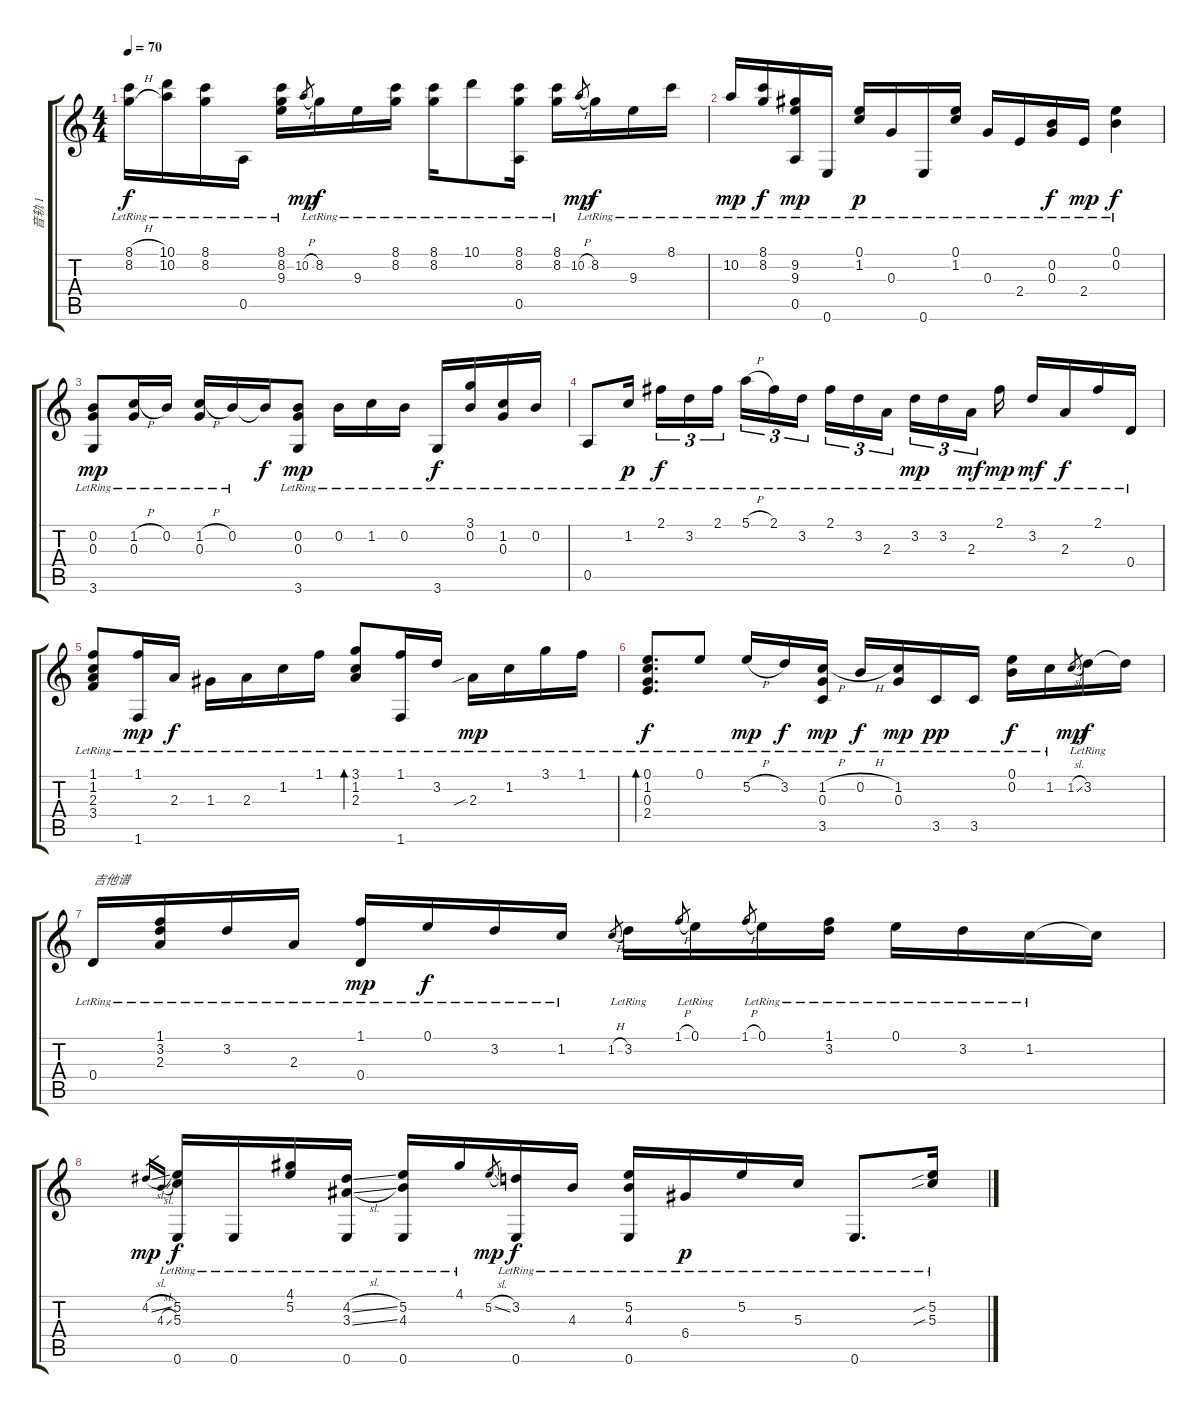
\track ("音轨 1" "音轨 1") {instrument acousticguitarnylon}
\staff {score tabs}
\tuning (E4 B3 G3 D3 A2 E2) {hide}
\ts (4 4)
\tempo 70
\clef g2
\ks c
(8.1{h lr} 8.2{h lr}).16{dy f} (10.1{lr} 10.2{lr}).16 (8.1{lr} 8.2{lr}).16 0.5{lr}.16 (8.1{lr} 8.2{lr} 9.3{lr}).16 10.2{h}.8{gr dy mp} 8.2{lr}.16{dy f} 9.3{lr}.16 (8.1{lr} 8.2{lr}).16 (8.1{lr} 8.2{lr}).16 10.1{lr}.8 (8.1{lr} 8.2{lr} 0.5{lr}).16 (8.1{lr} 8.2{lr}).16 10.2{h}.8{gr dy mp} 8.2{lr}.16{dy f} 9.3{lr}.16 8.1{lr}.16 |
10.2{lr}.16{dy mp} (8.1{lr} 8.2{lr}).16{dy f} (9.2{lr} 9.3{lr} 0.5{lr}).16{dy mp} 0.6{lr}.16 (0.1{lr} 1.2{lr}).16{dy p} 0.3{lr}.16 0.6{lr}.16 (0.1{lr} 1.2{lr}).16 0.3{lr}.16 2.4{lr}.16 (0.2{lr} 0.3{lr}).16{dy f} 2.4{lr}.16{dy mp} (0.1{lr} 0.2{lr}).4{dy f} |
(0.2{lr} 0.3{lr} 3.6{lr}).8{dy mp} (1.2{h lr} 0.3{lr}).16 0.2{lr}.16 (1.2{h lr} 0.3{lr}).16 0.2{lr}.16 0.2{t}.16{dy f} (0.2{lr} 0.3{lr} 3.6{lr}).8{dy mp} 0.2{lr}.16 1.2{lr}.16 0.2{lr}.16 3.6{lr}.16{dy f} (3.1{lr} 0.2{lr}).16 (1.2{lr} 0.3{lr}).16 0.2{lr}.16 |
0.5{lr}.8 1.2{lr}.16{dy p beam splitsecondary} 2.1{lr}.16{tu (3 2) dy f} 3.2{lr}.16{tu (3 2)} 2.1{lr}.16{tu (3 2) beam splitsecondary} 5.1{h lr}.16{tu (3 2)} 2.1{lr}.16{tu (3 2)} 3.2{lr}.16{tu (3 2) beam splitsecondary} 2.1{lr}.16{tu (3 2)} 3.2{lr}.16{tu (3 2)} 2.3{lr}.16{tu (3 2) beam splitsecondary} 3.2{lr}.16{tu (3 2) dy mp} 3.2{lr}.16{tu (3 2)} 2.3{lr}.16{tu (3 2) dy mf beam splitsecondary} 2.1{lr}.16{dy mp} 3.2{lr}.16{dy mf} 2.3{lr}.16{dy f} 2.1{lr}.16 0.4{lr}.16 |
(1.1{lr} 1.2{lr} 2.3{lr} 3.4{lr}).8 (1.1{lr} 1.6{lr}).16{dy mp} 2.3{lr}.16{dy f} 1.3{lr}.16 2.3{lr}.16 1.2{lr}.16 1.1{lr}.16 (3.1{lr} 1.2{lr} 2.3{lr}).8{bd 60} (1.1{lr} 1.6{lr}).16 3.2{lr}.16 2.3{sib lr}.16{dy mp} 1.2{lr}.16 3.1{lr}.16 1.1{lr}.16 |
(0.1{lr} 1.2{lr} 0.3{lr} 2.4{lr}).8{d bd 60 dy f} 0.1{lr}.8 5.2{h lr}.16{dy mp} 3.2{lr}.16{dy f} (1.2{h lr} 0.3{lr} 3.5{lr}).16{dy mp} 0.2{h lr}.16{dy f} (1.2{lr} 0.3{lr}).16{dy mp} 3.5{lr}.16{dy pp} 3.5{lr}.16 (0.1{lr} 0.2{lr}).16{dy f} 1.2{lr}.16 1.2{sl}.8{gr dy mp} 3.2{lr}.16{dy f} 3.2{t}.16 |
0.4{lr}.16{txt "吉他谱"} (1.1{lr} 3.2{lr} 2.3{lr}).16 3.2{lr}.16 2.3{lr}.16 (1.1{lr} 0.4{lr}).16{dy mp} 0.1{lr}.16{dy f} 3.2{lr}.16 1.2{lr}.16 1.2{h}.8{gr} 3.2{lr}.16 1.1{h}.8{gr} 0.1{lr}.16 1.1{h}.8{gr} 0.1{lr}.16 (1.1{lr} 3.2{lr}).16 0.1{lr}.16 3.2{lr}.16 1.2{lr}.16 1.2{t}.16 |
4.2{sl}.16{gr dy mp} 4.3{sl}.16{gr} (5.2{lr} 5.3{lr} 0.6{lr}).16{dy f} 0.6{lr}.16 (4.1{lr} 5.2{lr}).16 (4.2{sl lr} 3.3{sl lr} 0.6{lr}).16 (5.2{lr} 4.3{lr} 0.6{lr}).16 4.1{lr}.16 5.2{sl}.8{gr dy mp} (3.2{lr} 0.6{lr}).16{dy f} 4.3{lr}.16 (5.2{lr} 4.3{lr} 0.6{lr}).16 6.4{lr}.16{dy p} 5.2{lr}.16 5.3{lr}.16 0.6{lr}.8{d} (5.2{sib lr} 5.3{sib lr}).16
